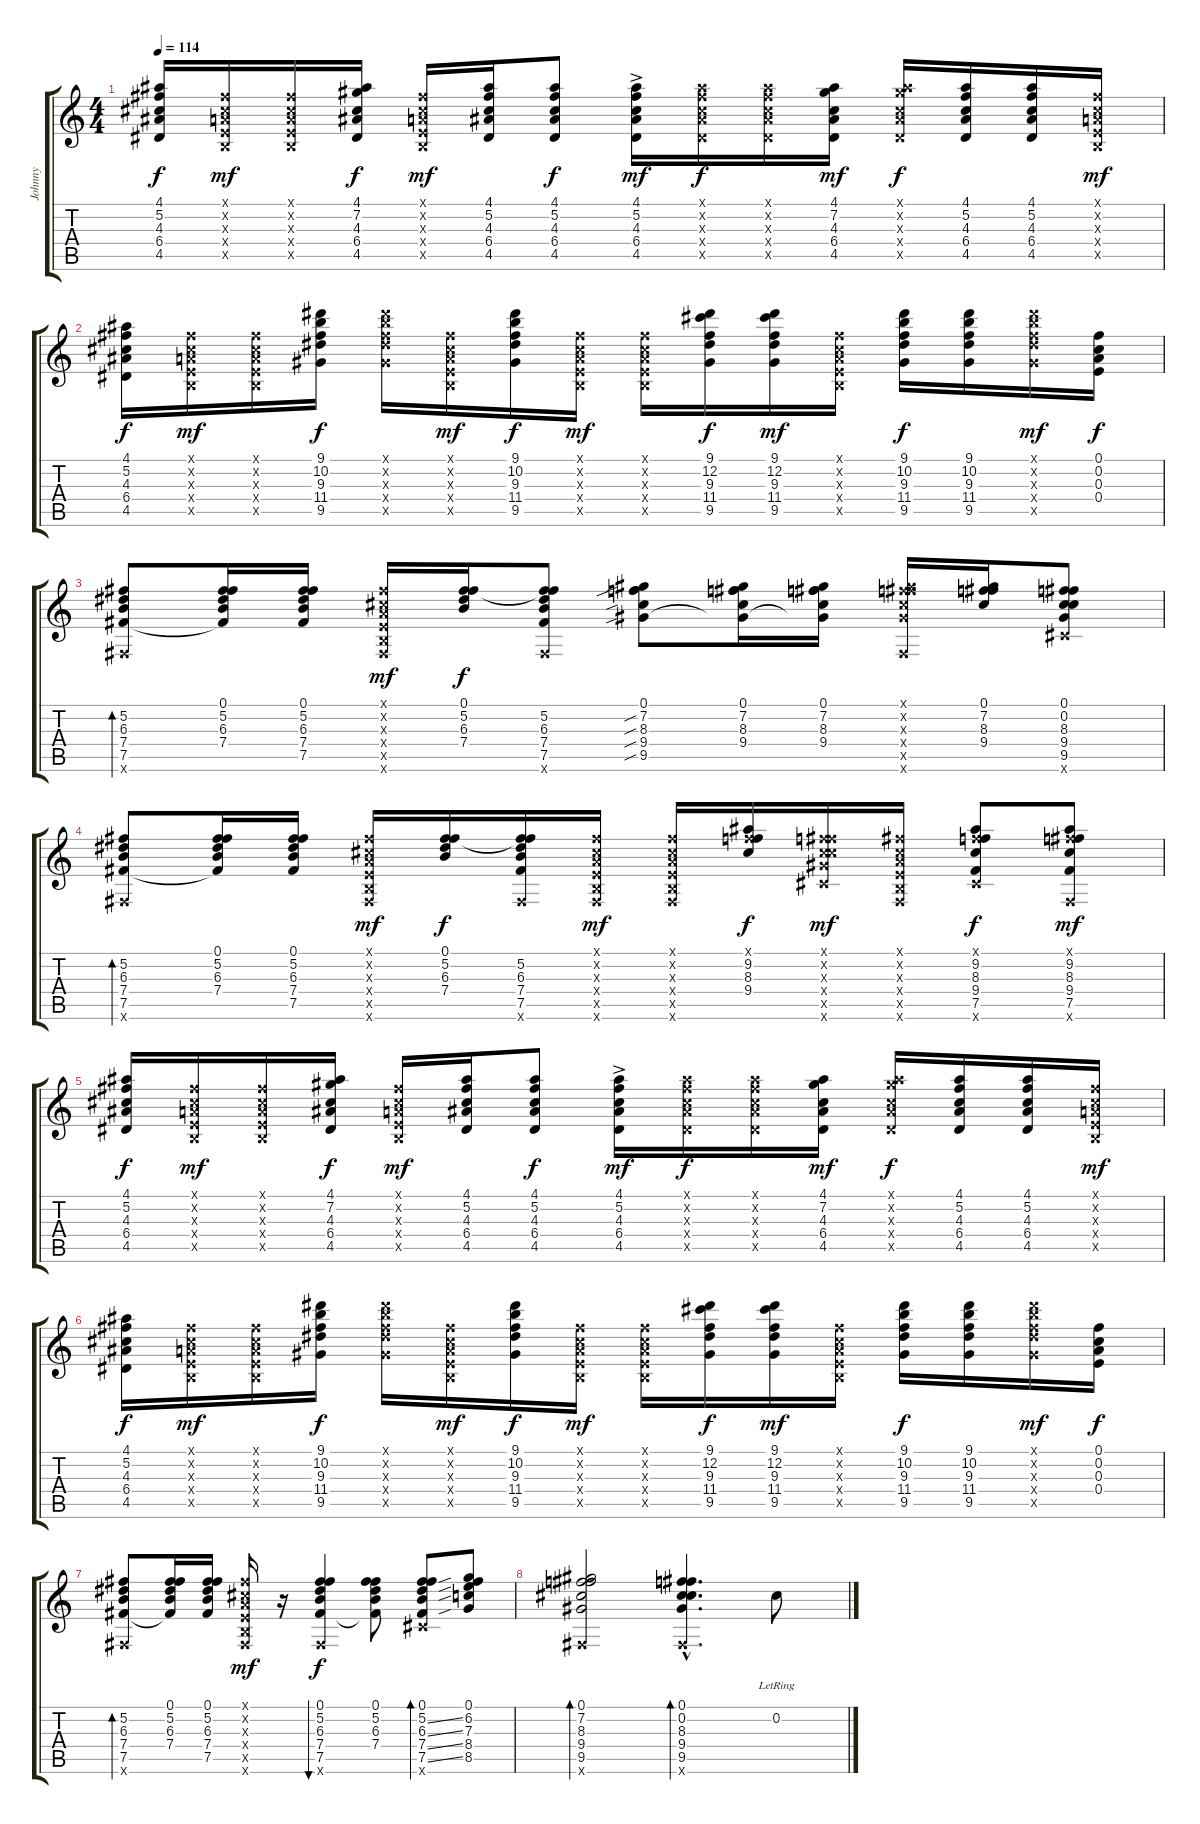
\track ("Johnny " "Johnny ") {instrument electricguitarclean}
\staff {score tabs}
\tuning (Gb4 Db4 A3 E3 B2 Gb2) {hide}
\ts (4 4)
\tempo 114
\clef g2
\ks c
(4.1 5.2 4.3 6.4 4.5).16{dy f volume 12} (0.1{x} 0.2{x} 0.3{x} 0.4{x} 0.5{x}).16{dy mf} (0.1{x} 0.2{x} 0.3{x} 0.4{x} 0.5{x}).16 (4.1 7.2 4.3 6.4 4.5).16{dy f} (0.1{x} 0.2{x} 0.3{x} 0.4{x} 0.5{x}).16{dy mf} (4.1 5.2 4.3 6.4 4.5).16 (4.1 5.2 4.3 6.4 4.5).8{dy f} (4.1{ac} 5.2 4.3 6.4 4.5).16{dy mf} (4.1{x} 5.2{x} 4.3{x} 6.4{x} 4.5{x}).16{dy f} (4.1{x} 5.2{x} 4.3{x} 6.4{x} 4.5{x}).16 (4.1 7.2 4.3 6.4 4.5).16{dy mf} (4.1{x} 7.2{x} 4.3{x} 6.4{x} 4.5{x}).16{dy f} (4.1 5.2 4.3 6.4 4.5).16 (4.1 5.2 4.3 6.4 4.5).16 (0.1{x} 0.2{x} 0.3{x} 0.4{x} 0.5{x}).16{dy mf} |
(4.1 5.2 4.3 6.4 4.5).16{dy f} (0.1{x} 0.2{x} 0.3{x} 0.4{x} 0.5{x}).16{dy mf} (0.1{x} 0.2{x} 0.3{x} 0.4{x} 0.5{x}).16 (9.1 10.2 9.3 11.4 9.5).16{dy f} (9.1{x} 10.2{x} 9.3{x} 11.4{x} 9.5{x}).16 (0.1{x} 0.2{x} 0.3{x} 0.4{x} 0.5{x}).16{dy mf} (9.1 10.2 9.3 11.4 9.5).16{dy f} (0.1{x} 0.2{x} 0.3{x} 0.4{x} 0.5{x}).16{dy mf} (0.1{x} 0.2{x} 0.3{x} 0.4{x} 0.5{x}).16 (9.1 12.2 9.3 11.4 9.5).16{dy f} (9.1 12.2 9.3 11.4 9.5).16{dy mf} (0.1{x} 0.2{x} 0.3{x} 0.4{x} 0.5{x}).16 (9.1 10.2 9.3 11.4 9.5).16{dy f} (9.1 10.2 9.3 11.4 9.5).16 (9.1{x} 10.2{x} 9.3{x} 11.4{x} 9.5{x}).16{dy mf} (0.1 0.2 0.3 0.4).16{dy f} |
(5.2 6.3 7.4 7.5 0.6{x}).8{bd 60} (0.1 5.2 6.3 7.4 7.5{t}).16 (0.1 5.2 6.3 7.4 7.5).16 (0.1{x} 0.2{x} 0.3{x} 0.4{x} 0.5{x} 0.6{x}).16{dy mf} (0.1 5.2 6.3 7.4).16{dy f} (0.1{t} 5.2 6.3 7.4 7.5 0.6{x}).8 (0.1 7.2{sib} 8.3{sib} 9.4{sib} 9.5{sib}).8 (0.1 7.2 8.3 9.4 9.5{t}).16 (0.1 7.2 8.3 9.4 9.5{t}).16 (0.1{x} 7.2{x} 8.3{x} 9.4{x} 9.5{x} 0.6{x}).16 (0.1 7.2 8.3 9.4).16 (0.1 0.2 8.3 9.4 9.5 7.6{x}).8 |
(5.2 6.3 7.4 7.5 0.6{x}).8{bd 60} (0.1 5.2 6.3 7.4 7.5{t}).16 (0.1 5.2 6.3 7.4 7.5).16 (0.1{x} 0.2{x} 0.3{x} 0.4{x} 0.5{x} 0.6{x}).16{dy mf} (0.1 5.2 6.3 7.4).16{dy f} (0.1{t} 5.2 6.3 7.4 7.5 0.6{x}).16 (0.1{x} 0.2{x} 0.3{x} 0.4{x} 0.5{x} 0.6{x}).16{dy mf} (0.1{x} 0.2{x} 0.3{x} 0.4{x} 0.5{x} 0.6{x}).16 (0.1{x} 9.2 8.3 9.4).16{dy f} (0.1{x} 0.2{x} 8.3{x} 9.4{x} 9.5{x} 7.6{x}).16{dy mf} (0.1{x} 0.2{x} 0.3{x} 0.4{x} 0.5{x} 0.6{x}).16 (0.1{x} 9.2 8.3 9.4 7.5 7.6{x}).8{dy f} (0.1{x} 9.2 8.3 9.4 7.5 0.6{x}).8{dy mf} |
(4.1 5.2 4.3 6.4 4.5).16{dy f volume 12} (0.1{x} 0.2{x} 0.3{x} 0.4{x} 0.5{x}).16{dy mf} (0.1{x} 0.2{x} 0.3{x} 0.4{x} 0.5{x}).16 (4.1 7.2 4.3 6.4 4.5).16{dy f} (0.1{x} 0.2{x} 0.3{x} 0.4{x} 0.5{x}).16{dy mf} (4.1 5.2 4.3 6.4 4.5).16 (4.1 5.2 4.3 6.4 4.5).8{dy f} (4.1{ac} 5.2 4.3 6.4 4.5).16{dy mf} (4.1{x} 5.2{x} 4.3{x} 6.4{x} 4.5{x}).16{dy f} (4.1{x} 5.2{x} 4.3{x} 6.4{x} 4.5{x}).16 (4.1 7.2 4.3 6.4 4.5).16{dy mf} (4.1{x} 7.2{x} 4.3{x} 6.4{x} 4.5{x}).16{dy f} (4.1 5.2 4.3 6.4 4.5).16 (4.1 5.2 4.3 6.4 4.5).16 (0.1{x} 0.2{x} 0.3{x} 0.4{x} 0.5{x}).16{dy mf} |
(4.1 5.2 4.3 6.4 4.5).16{dy f} (0.1{x} 0.2{x} 0.3{x} 0.4{x} 0.5{x}).16{dy mf} (0.1{x} 0.2{x} 0.3{x} 0.4{x} 0.5{x}).16 (9.1 10.2 9.3 11.4 9.5).16{dy f} (9.1{x} 10.2{x} 9.3{x} 11.4{x} 9.5{x}).16 (0.1{x} 0.2{x} 0.3{x} 0.4{x} 0.5{x}).16{dy mf} (9.1 10.2 9.3 11.4 9.5).16{dy f} (0.1{x} 0.2{x} 0.3{x} 0.4{x} 0.5{x}).16{dy mf} (0.1{x} 0.2{x} 0.3{x} 0.4{x} 0.5{x}).16 (9.1 12.2 9.3 11.4 9.5).16{dy f} (9.1 12.2 9.3 11.4 9.5).16{dy mf} (0.1{x} 0.2{x} 0.3{x} 0.4{x} 0.5{x}).16 (9.1 10.2 9.3 11.4 9.5).16{dy f} (9.1 10.2 9.3 11.4 9.5).16 (9.1{x} 10.2{x} 9.3{x} 11.4{x} 9.5{x}).16{dy mf} (0.1 0.2 0.3 0.4).16{dy f} |
(5.2 6.3 7.4 7.5 0.6{x}).8{bd 60} (0.1 5.2 6.3 7.4 7.5{t}).16 (0.1 5.2 6.3 7.4 7.5).16 (0.1{x} 0.2{x} 0.3{x} 0.4{x} 0.5{x} 0.6{x}).16{dy mf} r.16 (0.1 5.2 6.3 7.4 7.5 0.6{x}).4{bu 120 dy f} (0.1 5.2 6.3 7.4 7.5{t}).8 (0.1 5.2{ss} 6.3{ss} 7.4{ss} 7.5{ss} 7.6{x}).8{bd 60} (0.1 6.2 7.3 8.4 8.5).8 |
(0.1 7.2 8.3 9.4 9.5 0.6{x}).2{bd 60} (0.1{hac} 0.2{hac} 8.3{hac} 9.4{hac} 9.5{hac} 0.6{hac x}).4{d bd 60} 0.2{lr}.8{volume 12}
